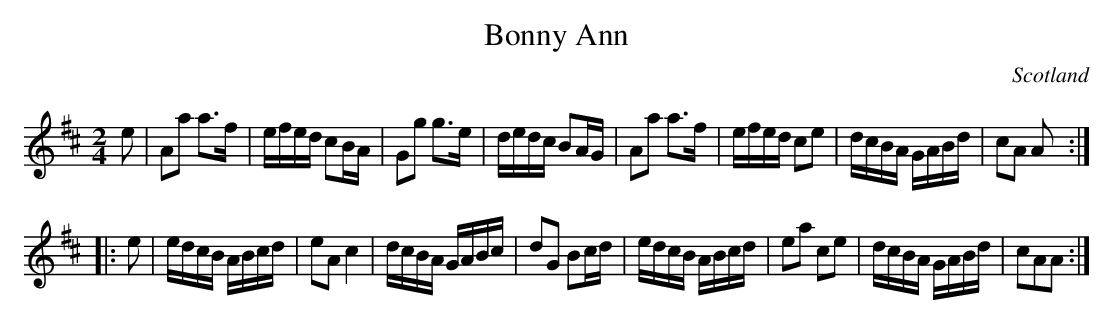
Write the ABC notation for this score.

X:1
T:Bonny Ann
M:2/4
O:Scotland
K:A mixolydian
e2|\
A2a2 a3f | efed c2BA | G2g2 g3e | dedc B2AG |\
A2a2 a3f | efed c2e2 | dcBA GABd | c2A2 A2 :|
|: e2 |\
edcB ABcd | e2A2 c4 | dcBA GABc | d2G2 B2cd |\
edcB ABcd | e2a2 c2e2 | dcBA GABd | c2A2A2 :|
